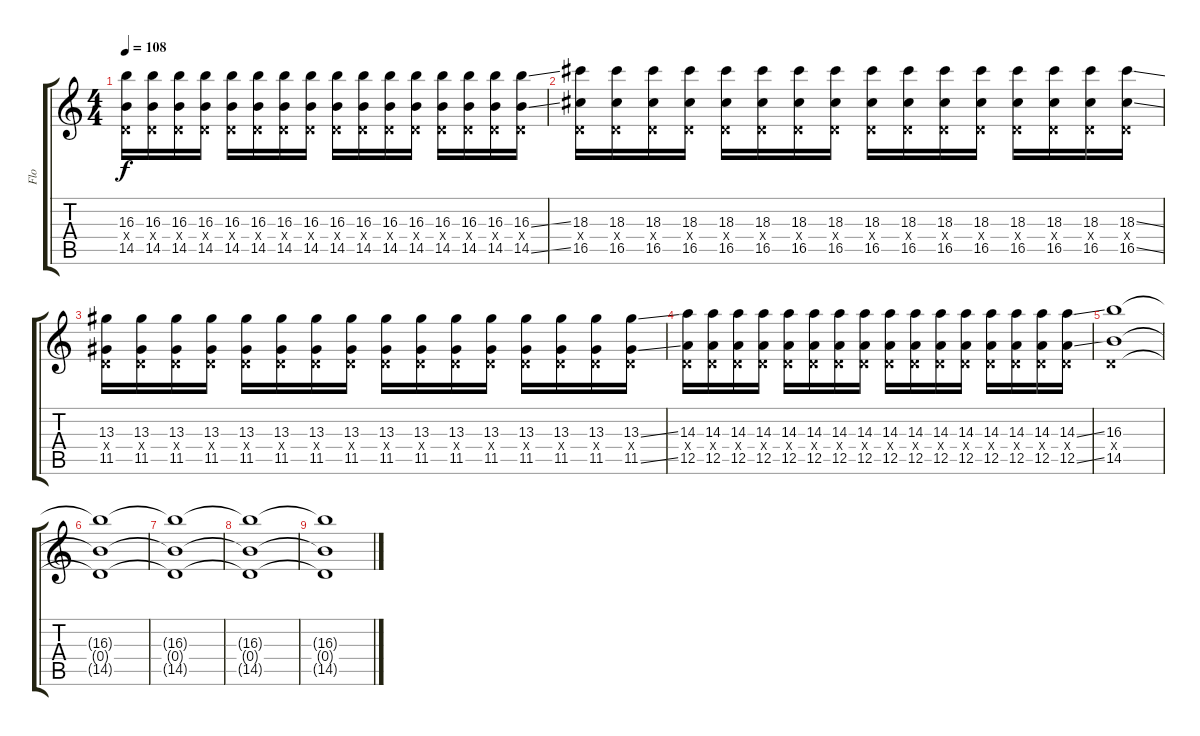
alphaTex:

\track ("Flo" "Flo") {instrument distortionguitar}
\staff {score tabs}
\tuning (E4 B3 G3 D3 A2 E2) {hide}
\ts (4 4)
\tempo 108
\clef g2
\ks c
(16.3 0.4{x} 14.5).16{dy f} (16.3 0.4{x} 14.5).16 (16.3 0.4{x} 14.5).16 (16.3 0.4{x} 14.5).16 (16.3 0.4{x} 14.5).16 (16.3 0.4{x} 14.5).16 (16.3 0.4{x} 14.5).16 (16.3 0.4{x} 14.5).16 (16.3 0.4{x} 14.5).16 (16.3 0.4{x} 14.5).16 (16.3 0.4{x} 14.5).16 (16.3 0.4{x} 14.5).16 (16.3 0.4{x} 14.5).16 (16.3 0.4{x} 14.5).16 (16.3 0.4{x} 14.5).16 (16.3{ss} 0.4{x} 14.5{ss}).16 |
(18.3 0.4{x} 16.5).16 (18.3 0.4{x} 16.5).16 (18.3 0.4{x} 16.5).16 (18.3 0.4{x} 16.5).16 (18.3 0.4{x} 16.5).16 (18.3 0.4{x} 16.5).16 (18.3 0.4{x} 16.5).16 (18.3 0.4{x} 16.5).16 (18.3 0.4{x} 16.5).16 (18.3 0.4{x} 16.5).16 (18.3 0.4{x} 16.5).16 (18.3 0.4{x} 16.5).16 (18.3 0.4{x} 16.5).16 (18.3 0.4{x} 16.5).16 (18.3 0.4{x} 16.5).16 (18.3{ss} 0.4{x} 16.5{ss}).16 |
(13.3 0.4{x} 11.5).16 (13.3 0.4{x} 11.5).16 (13.3 0.4{x} 11.5).16 (13.3 0.4{x} 11.5).16 (13.3 0.4{x} 11.5).16 (13.3 0.4{x} 11.5).16 (13.3 0.4{x} 11.5).16 (13.3 0.4{x} 11.5).16 (13.3 0.4{x} 11.5).16 (13.3 0.4{x} 11.5).16 (13.3 0.4{x} 11.5).16 (13.3 0.4{x} 11.5).16 (13.3 0.4{x} 11.5).16 (13.3 0.4{x} 11.5).16 (13.3 0.4{x} 11.5).16 (13.3{ss} 0.4{x} 11.5{ss}).16 |
(14.3 0.4{x} 12.5).16 (14.3 0.4{x} 12.5).16 (14.3 0.4{x} 12.5).16 (14.3 0.4{x} 12.5).16 (14.3 0.4{x} 12.5).16 (14.3 0.4{x} 12.5).16 (14.3 0.4{x} 12.5).16 (14.3 0.4{x} 12.5).16 (14.3 0.4{x} 12.5).16 (14.3 0.4{x} 12.5).16 (14.3 0.4{x} 12.5).16 (14.3 0.4{x} 12.5).16 (14.3 0.4{x} 12.5).16 (14.3 0.4{x} 12.5).16 (14.3 0.4{x} 12.5).16 (14.3{ss} 0.4{x} 12.5{ss}).16 |
(16.3 0.4{x} 14.5).1{volume 0} |
(16.3{t} 0.4{t} 14.5{t}).1 |
(16.3{t} 0.4{t} 14.5{t}).1 |
(16.3{t} 0.4{t} 14.5{t}).1 |
(16.3{t} 0.4{t} 14.5{t}).1
